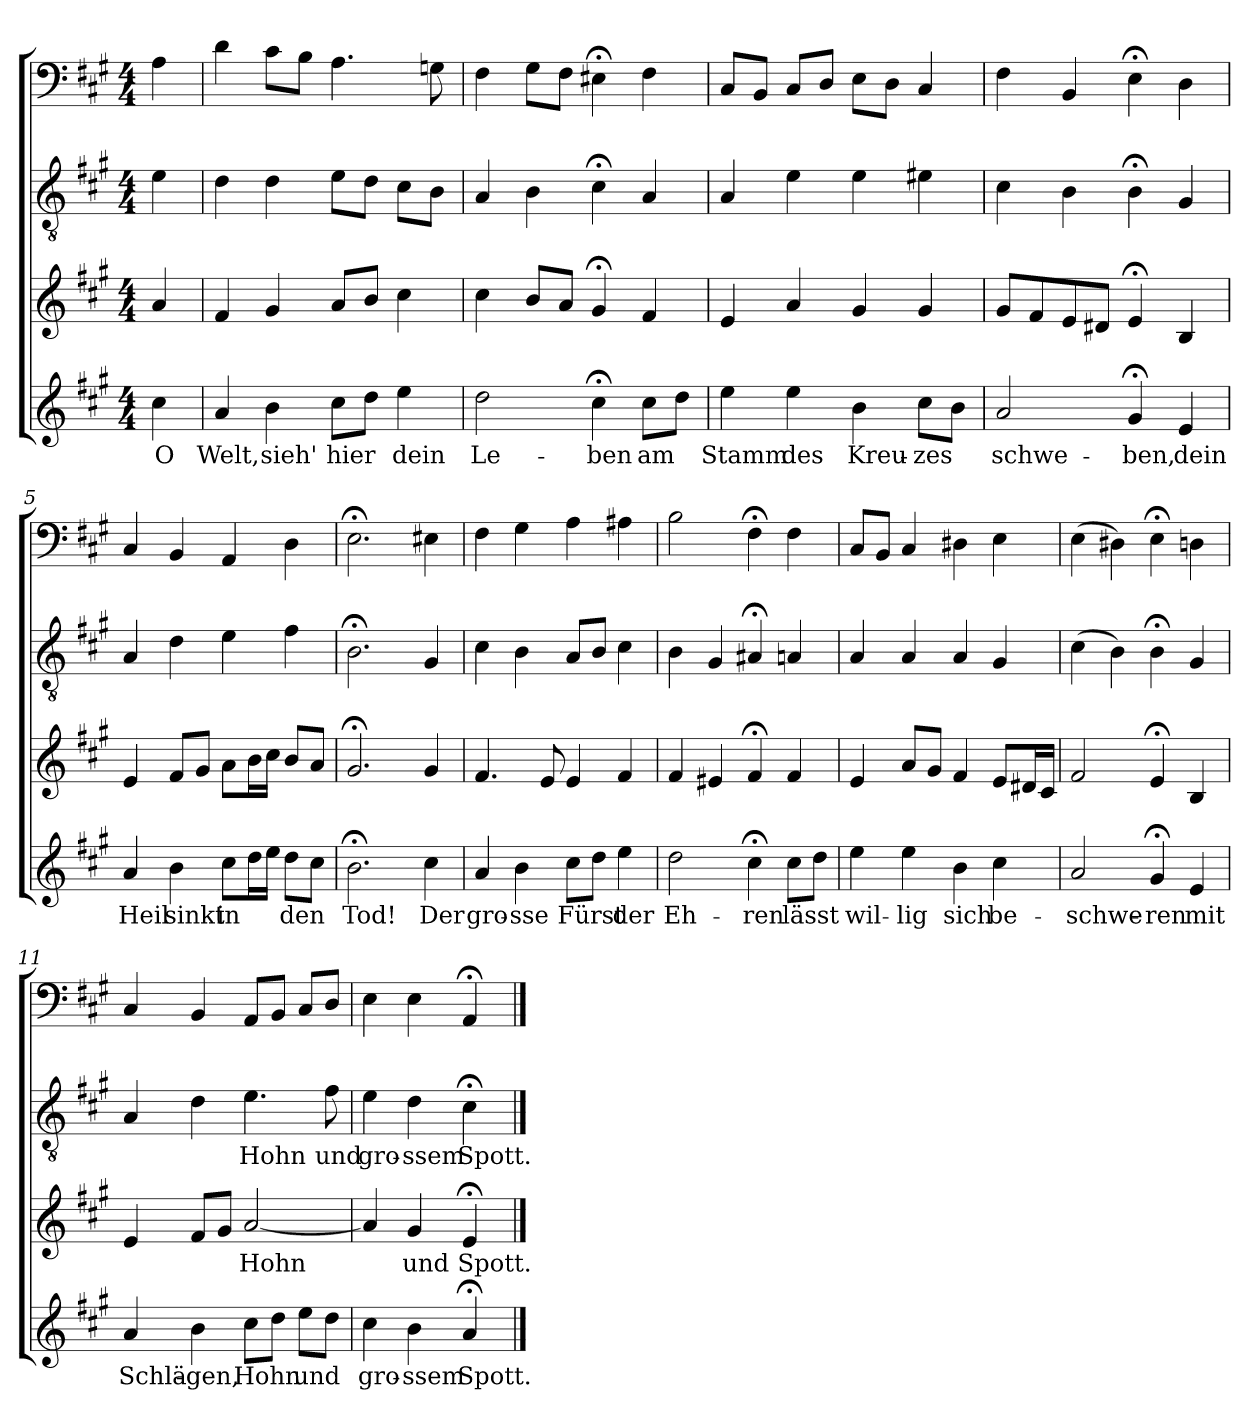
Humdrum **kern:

**kern	**text	**kern	**text	**kern	**text	**kern
*part4	*part4	*part3	*part3	*part2	*part2	*part1
*staff4	*staff4	*staff3	*staff3	*staff2	*staff2	*staff1
*clefG2	*	*clefG2	*	*clefGv2	*	*clefF4
*k[f#c#g#]	*	*k[f#c#g#]	*	*k[f#c#g#]	*	*k[f#c#g#]
*A:	*	*A:	*	*A:	*	*A:
*M4/4	*	*M4/4	*	*M4/4	*	*M4/4
=	=	=	=	=	=	=
4cc#\	O	4a/	.	4e\	.	4A\
=1	=1	=1	=1	=1	=1	=1
4a/	Welt,	4f#/	.	4d\	.	4d\
4b\	sieh'	4g#/	.	4d\	.	8c#\L
.	.	.	.	.	.	8B\J
8cc#\L	hier	8a/L	.	8e\L	.	4.A\
8dd\J	.	8b/J	.	8d\J	.	.
4ee\	dein	4cc#\	.	8c#\L	.	.
.	.	.	.	8B\J	.	8Gn\
=2	=2	=2	=2	=2	=2	=2
2dd\	Le-	4cc#\	.	4A/	.	4F#\
.	.	8b/L	.	4B\	.	8G#\L
.	.	8a/J	.	.	.	8F#\J
4cc#;<\	-ben	4g#;</	.	4c#;<\	.	4E#X;<\
8cc#\L	am	4f#/	.	4A/	.	4F#\
8dd\J	.	.	.	.	.	.
=3	=3	=3	=3	=3	=3	=3
4ee\	Stamm	4e/	.	4A/	.	8C#/L
.	.	.	.	.	.	8BB/J
4ee\	des	4a/	.	4e\	.	8C#/L
.	.	.	.	.	.	8D/J
4b\	Kreu-	4g#/	.	4e\	.	8E\L
.	.	.	.	.	.	8D\J
8cc#\L	-zes	4g#/	.	4e#X\	.	4C#/
8b\J	.	.	.	.	.	.
=4	=4	=4	=4	=4	=4	=4
2a/	schwe-	8g#/L	.	4c#\	.	4F#\
.	.	8f#/	.	.	.	.
.	.	8e/	.	4B\	.	4BB/
.	.	8d#X/J	.	.	.	.
4g#;</	-ben,	4e;</	.	4B;<\	.	4E;<\
4e/	dein	4B/	.	4G#/	.	4D\
=5	=5	=5	=5	=5	=5	=5
4a/	Heil	4e/	.	4A/	.	4C#/
4b\	sinkt	8f#/L	.	4d\	.	4BB/
.	.	8g#/J	.	.	.	.
8cc#\L	in	8a\L	.	4e\	.	4AA/
16dd\L	.	16b\L	.	.	.	.
16ee\JJ	.	16cc#\JJ	.	.	.	.
8dd\L	den	8b/L	.	4f#\	.	4D\
8cc#\J	.	8a/J	.	.	.	.
=6	=6	=6	=6	=6	=6	=6
2.b;<\	Tod!	2.g#;</	.	2.B;<\	.	2.E;<\
4cc#\	Der	4g#/	.	4G#/	.	4E#X\
=7	=7	=7	=7	=7	=7	=7
4a/	gro-	4.f#/	.	4c#\	.	4F#\
4b\	-sse	.	.	4B\	.	4G#\
.	.	8e/	.	.	.	.
8cc#\L	Fürst	4e/	.	8A/L	.	4A\
8dd\J	.	.	.	8B/J	.	.
4ee\	der	4f#/	.	4c#\	.	4A#X\
=8	=8	=8	=8	=8	=8	=8
2dd\	Eh-	4f#/	.	4B\	.	2B\
.	.	4e#X/	.	4G#/	.	.
4cc#;<\	-ren	4f#;</	.	4A#X;</	.	4F#;<\
8cc#\L	lässt	4f#/	.	4An/	.	4F#\
8dd\J	.	.	.	.	.	.
=9	=9	=9	=9	=9	=9	=9
4ee\	wil-	4e/	.	4A/	.	8C#/L
.	.	.	.	.	.	8BB/J
4ee\	-lig	8a/L	.	4A/	.	4C#/
.	.	8g#/J	.	.	.	.
4b\	sich	4f#/	.	4A/	.	4D#X\
4cc#\	be-	8e/L	.	4G#/	.	4E\
.	.	16d#X/L	.	.	.	.
.	.	16c#/JJ	.	.	.	.
=10	=10	=10	=10	=10	=10	=10
2a/	-schwe-	2f#/	.	(4c#\	.	(4E\
.	.	.	.	4B\)	.	4D#X\)
4g#;</	-ren	4e;</	.	4B;<\	.	4E;<\
4e/	mit	4B/	.	4G#/	.	4Dn\
=11	=11	=11	=11	=11	=11	=11
4a/	Schlä-	4e/	.	4A/	.	4C#/
4b\	-gen,	8f#/L	.	4d\	.	4BB/
.	.	8g#/J	.	.	.	.
8cc#\L	Hohn	[2a/	Hohn	4.e\	Hohn	8AA/L
8dd\J	.	.	.	.	.	8BB/J
8ee\L	und	.	.	.	.	8C#/L
8dd\J	.	.	.	8f#\	und	8D/J
=12	=12	=12	=12	=12	=12	=12
4cc#\	gro-	4a/]	.	4e\	gro-	4E\
4b\	-ssem	4g#/	und	4d\	-ssem	4E\
4a;</	Spott.	4e;</	Spott.	4c#;<\	Spott.	4AA;</
==	==	==	==	==	==	==
*-	*-	*-	*-	*-	*-	*-
